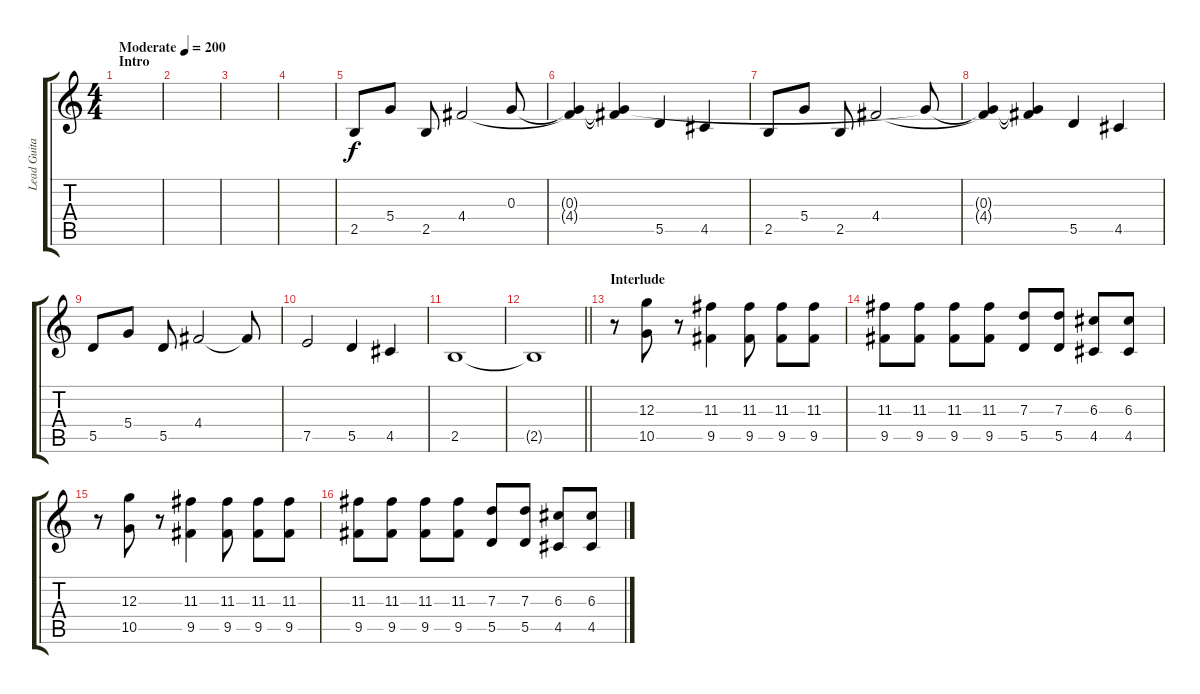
\track ("Lead Guitar" "Lead Guita") {instrument acousticguitarsteel}
\staff {score tabs}
\tuning (E4 B3 G3 D3 A2 D2) {hide}
\ts (4 4)
\section ("" "Intro")
\tempo (200 "Moderate")
\clef g2
\ks c
|
|
|
|
2.5.8{instrument electricguitarclean} 5.4.8 2.5.8 4.4.2 0.3.8 |
(0.3{t} 4.4{t}).4 (0.3{t} 4.4{t}).4 5.5.4 4.5.4 |
2.5.8 5.4.8 2.5.8 4.4.2 0.3{t}.8 |
(0.3{t} 4.4{t}).4 (0.3{t} 4.4{t}).4 5.5.4 4.5.4 |
5.5.8 5.4.8 5.5.8 4.4.2 4.4{t}.8 |
7.5.2 5.5.4 4.5.4 |
2.5.1 |
\barLineRight lightlight
2.5{t}.1 |
\section ("" "Interlude")
r.8{instrument distortionguitar} (12.3 10.5).8 r.8 (11.3 9.5).4 (11.3 9.5).8 (11.3 9.5).8 (11.3 9.5).8 |
(11.3 9.5).8 (11.3 9.5).8 (11.3 9.5).8 (11.3 9.5).8 (7.3 5.5).8 (7.3 5.5).8 (6.3 4.5).8 (6.3 4.5).8 |
r.8{instrument overdrivenguitar} (12.3 10.5).8 r.8 (11.3 9.5).4 (11.3 9.5).8 (11.3 9.5).8 (11.3 9.5).8 |
(11.3 9.5).8 (11.3 9.5).8 (11.3 9.5).8 (11.3 9.5).8 (7.3 5.5).8 (7.3 5.5).8 (6.3 4.5).8 (6.3 4.5).8
